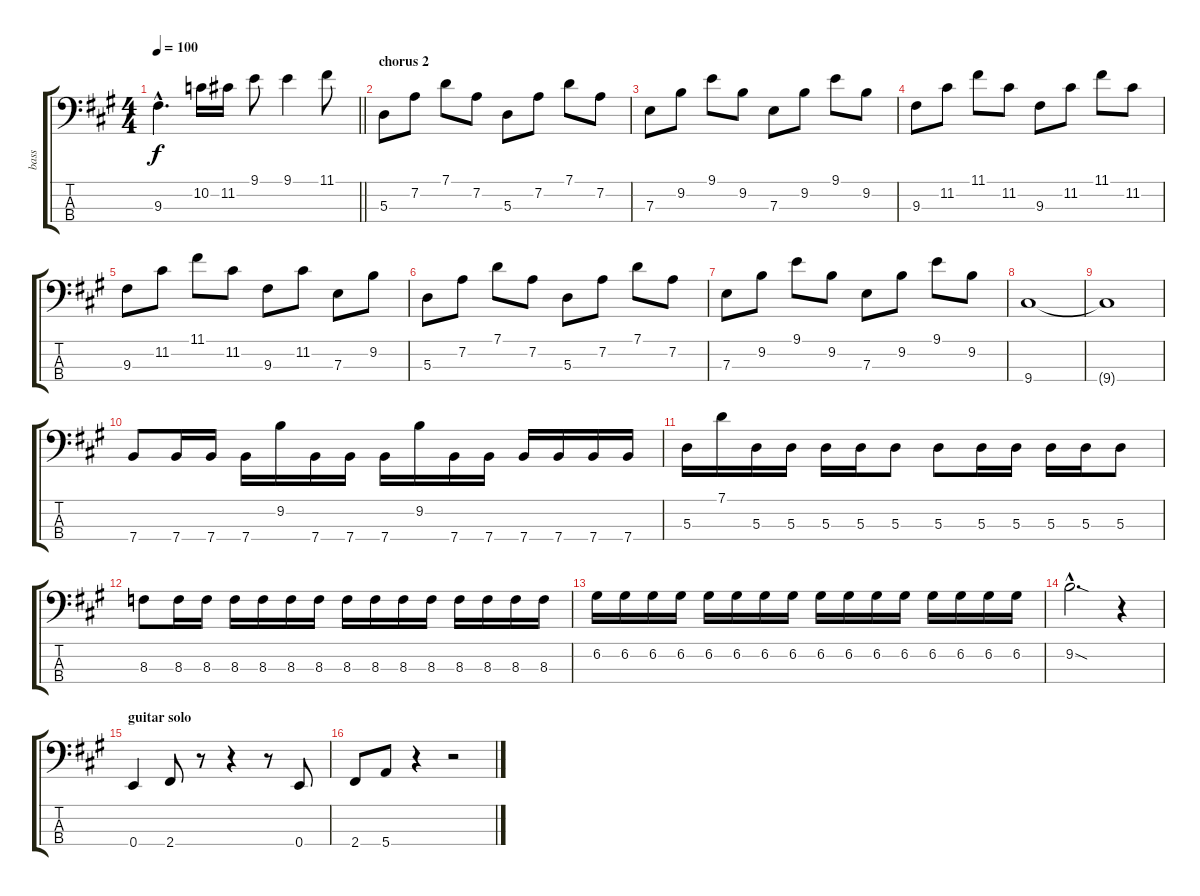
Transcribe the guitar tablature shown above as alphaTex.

\track ("bass" "bass") {instrument electricbassfinger}
\staff {score tabs}
\tuning (G2 D2 A1 E1) {hide}
\ts (4 4)
\tempo 100
\clef f4
\barLineRight lightlight
\ks a
9.3{hac}.4{d dy f} 10.2.16 11.2.16 9.1.8 9.1.4 11.1.8 |
\section ("" "chorus 2")
5.3.8 7.2.8 7.1.8 7.2.8 5.3.8 7.2.8 7.1.8 7.2.8 |
7.3.8 9.2.8 9.1.8 9.2.8 7.3.8 9.2.8 9.1.8 9.2.8 |
9.3.8 11.2.8 11.1.8 11.2.8 9.3.8 11.2.8 11.1.8 11.2.8 |
9.3.8 11.2.8 11.1.8 11.2.8 9.3.8 11.2.8 7.3.8 9.2.8 |
5.3.8 7.2.8 7.1.8 7.2.8 5.3.8 7.2.8 7.1.8 7.2.8 |
7.3.8 9.2.8 9.1.8 9.2.8 7.3.8 9.2.8 9.1.8 9.2.8 |
9.4.1 |
9.4{t}.1 |
7.4.8 7.4.16 7.4.16 7.4.16 9.2.16 7.4.16 7.4.16 7.4.16 9.2.16 7.4.16 7.4.16 7.4.16 7.4.16 7.4.16 7.4.16 |
5.3.16 7.1.16 5.3.16 5.3.16 5.3.16 5.3.16 5.3.8 5.3.8 5.3.16 5.3.16 5.3.16 5.3.16 5.3.8 |
8.3.8 8.3.16 8.3.16 8.3.16 8.3.16 8.3.16 8.3.16 8.3.16 8.3.16 8.3.16 8.3.16 8.3.16 8.3.16 8.3.16 8.3.16 |
6.2.16 6.2.16 6.2.16 6.2.16 6.2.16 6.2.16 6.2.16 6.2.16 6.2.16 6.2.16 6.2.16 6.2.16 6.2.16 6.2.16 6.2.16 6.2.16 |
9.2{sod hac}.2{d} r.4 |
\section ("" "guitar solo")
0.4.4 2.4.8 r.8 r.4 r.8 0.4.8 |
2.4.8 5.4.8 r.4 r.2
